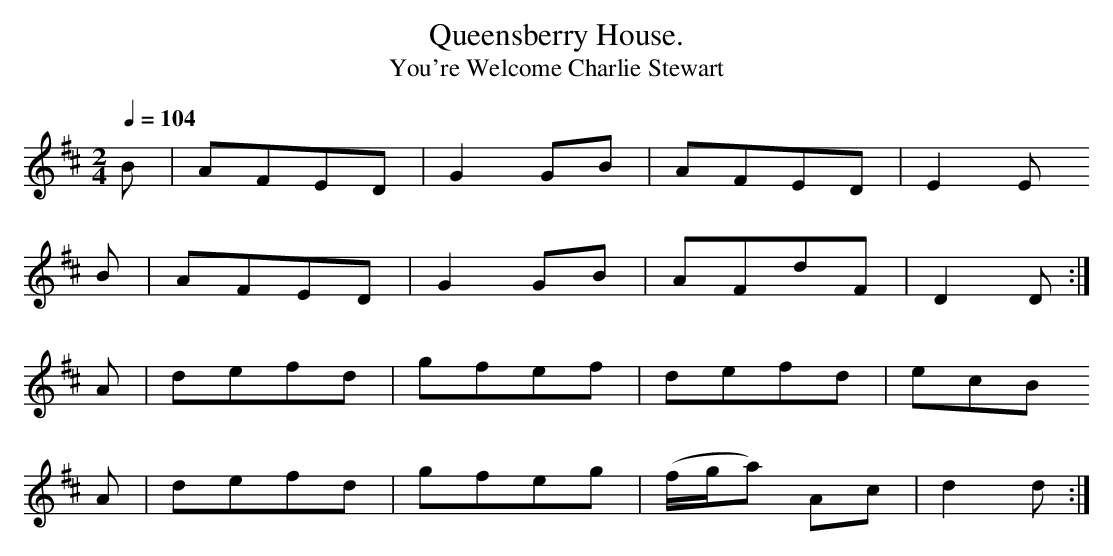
X:1
T:Queensberry House.
T:You're Welcome Charlie Stewart
M:2/4
L:1/8
Q:1/4=104
K:D
B | AFED | G2GB | AFED | E2E
B | AFED | G2GB | AFdF | D2D :|
A | defd | gfef | defd | ecB
A | defd | gfeg | (f/g/a) Ac | d2d :|
